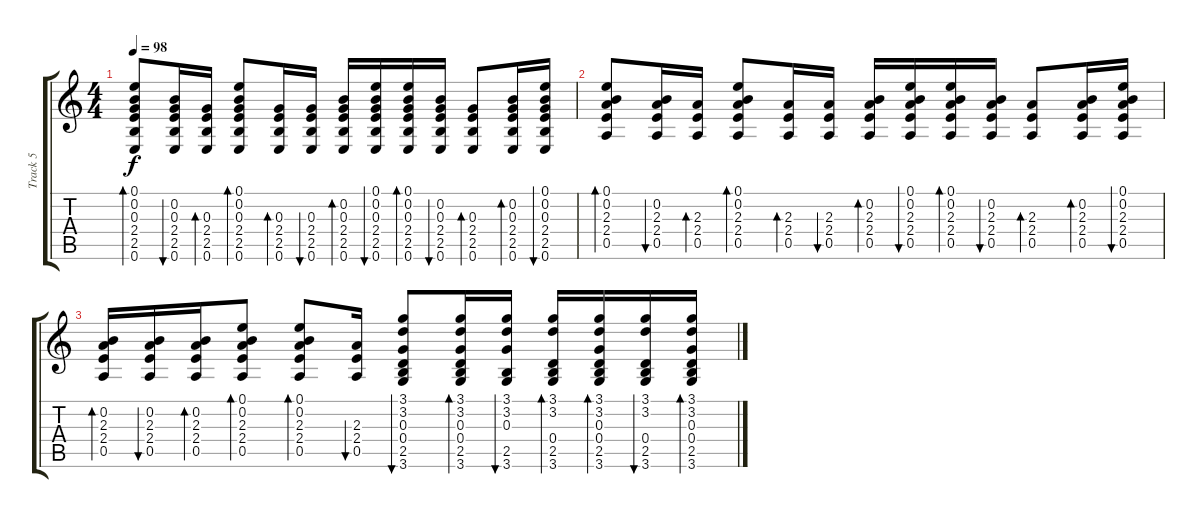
\track ("Track 5" "Track 5") {instrument acousticguitarsteel}
\staff {score tabs}
\tuning (E4 B3 G3 D3 A2 E2) {hide}
\ts (4 4)
\tempo 98
\clef g2
\ks c
(0.1 0.2 0.3 2.4 2.5 0.6).8{bd 60 dy f} (0.2 0.3 2.4 2.5 0.6).16{bu 60} (0.3 2.4 2.5 0.6).16{bd 60} (0.1 0.2 0.3 2.4 2.5 0.6).8{bd 60} (0.3 2.4 2.5 0.6).16{bd 60} (0.3 2.4 2.5 0.6).16{bu 60} (0.2 0.3 2.4 2.5 0.6).16{bd 60} (0.1 0.2 0.3 2.4 2.5 0.6).16{bu 60} (0.1 0.2 0.3 2.4 2.5 0.6).16{bd 60} (0.2 0.3 2.4 2.5 0.6).16{bu 60} (0.3 2.4 2.5 0.6).8{bd 60} (0.2 0.3 2.4 2.5 0.6).16{bd 60} (0.1 0.2 0.3 2.4 2.5 0.6).16{bu 60} |
(0.1 0.2 2.3 2.4 0.5).8{bd 60} (0.2 2.3 2.4 0.5).16{bu 60} (2.3 2.4 0.5).16{bd 60} (0.1 0.2 2.3 2.4 0.5).8{bd 60} (2.3 2.4 0.5).16{bd 60} (2.3 2.4 0.5).16{bu 60} (0.2 2.3 2.4 0.5).16{bd 60} (0.1 0.2 2.3 2.4 0.5).16{bu 60} (0.1 0.2 2.3 2.4 0.5).16{bd 60} (0.2 2.3 2.4 0.5).16{bu 60} (2.3 2.4 0.5).8{bd 60} (0.2 2.3 2.4 0.5).16{bd 60} (0.1 0.2 2.3 2.4 0.5).16{bu 60} |
(0.2 2.3 2.4 0.5).16{bd 60} (0.2 2.3 2.4 0.5).16{bu 60} (0.2 2.3 2.4 0.5).16{bd 60} (0.1 0.2 2.3 2.4 0.5).8{bd 60} (0.1 0.2 2.3 2.4 0.5).8{bd 60} (2.3 2.4 0.5).16{bu 60} (3.1 3.2 0.3 0.4 2.5 3.6).8{bu 60} (3.1 3.2 0.3 0.4 2.5 3.6).16{bd 60} (3.1 3.2 0.3 2.5 3.6).16{bu 60} (3.1 3.2 0.4 2.5 3.6).16{bd 60} (3.1 3.2 0.3 0.4 2.5 3.6).16{bd 60} (3.1 3.2 0.4 2.5 3.6).16{bu 60} (3.1 3.2 0.3 0.4 2.5 3.6).16{bd 60}
